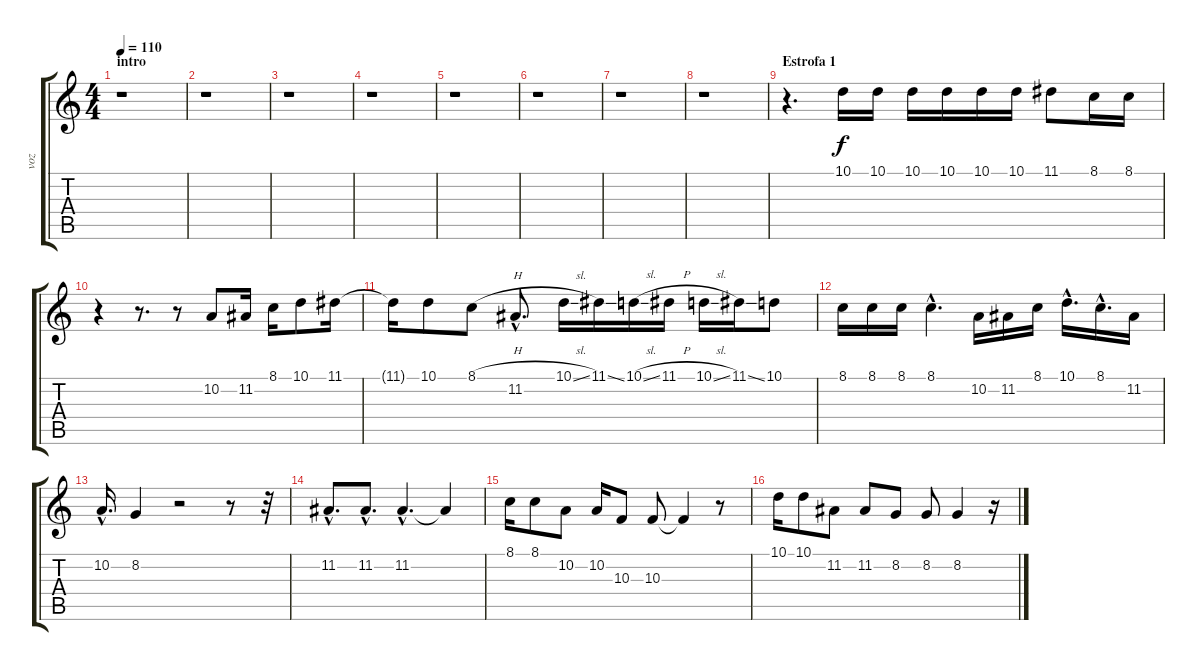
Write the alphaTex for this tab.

\track ("voz" "voz") {instrument lead1square}
\staff {score tabs}
\tuning (E4 B3 G3 D3 A2 E2) {hide}
\ts (4 4)
\section ("" "intro")
\tempo 110
\clef g2
\ks c
r.1{dy f instrument lead1square} |
r.1 |
r.1 |
r.1 |
r.1 |
r.1 |
r.1 |
r.1 |
\section ("" "Estrofa 1")
r.4{d} 10.1.16 10.1.16 10.1.16 10.1.16 10.1.16 10.1.16 11.1.8 8.1.16 8.1.16 |
r.4 r.8{d} r.8 10.2.8 11.2.16 8.1.16 10.1.8 11.1.16 |
11.1{t}.16 10.1.8 8.1{h}.8 11.2{hac}.8{d} 10.1{sl}.16 11.1{ss}.16 10.1{sl}.16 11.1{h}.16 10.1{sl}.16 11.1{ss}.16 10.1.8 |
8.1.16 8.1.16 8.1.16 8.1{hac}.4{d} 10.2.16 11.2.16 8.1.16 10.1{hac}.16{d} 8.1{hac}.16{d} 11.2.16 |
10.2{hac}.16{d} 8.2.4 r.2 r.8 r.32 |
11.2{hac}.8{d} 11.2{hac}.8{d} 11.2{hac}.4{d} 11.2{t}.4 |
8.1.16 8.1.8 10.2.8 10.2.16 10.3.8 10.3.8 10.3{t}.4 r.8 |
10.1.16 10.1.8 11.2.8 11.2.8 8.2.8 8.2.8 8.2.4 r.16
